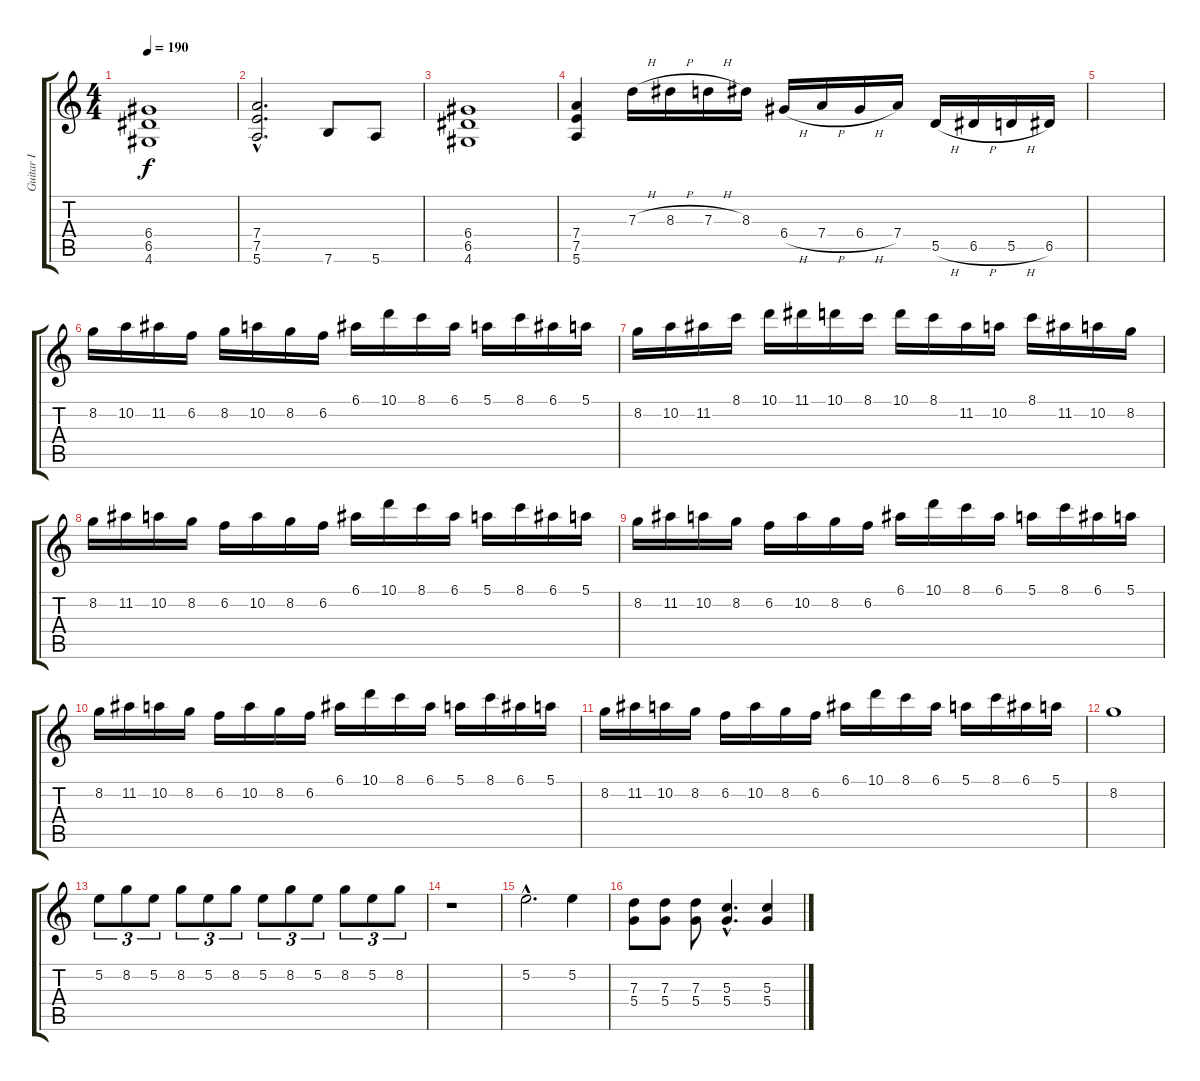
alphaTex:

\track ("Guitar I" "Guitar I") {instrument distortionguitar}
\staff {score tabs}
\tuning (E4 B3 G3 D3 A2 E2) {hide}
\ts (4 4)
\tempo 190
\clef g2
\ks c
(6.4 6.5 4.6).1{dy f} |
(7.4{hac} 7.5{hac} 5.6{hac}).2{d} 7.6.8 5.6.8 |
(6.4 6.5 4.6).1 |
(7.4 7.5 5.6).4 7.3{h}.16 8.3{h}.16 7.3{h}.16 8.3.16 6.4{h}.16 7.4{h}.16 6.4{h}.16 7.4.16 5.5{h}.16 6.5{h}.16 5.5{h}.16 6.5.16 |
|
8.2.16 10.2.16 11.2.16 6.2.16 8.2.16 10.2.16 8.2.16 6.2.16 6.1.16 10.1.16 8.1.16 6.1.16 5.1.16 8.1.16 6.1.16 5.1.16 |
8.2.16 10.2.16 11.2.16 8.1.16 10.1.16 11.1.16 10.1.16 8.1.16 10.1.16 8.1.16 11.2.16 10.2.16 8.1.16 11.2.16 10.2.16 8.2.16 |
8.2.16 11.2.16 10.2.16 8.2.16 6.2.16 10.2.16 8.2.16 6.2.16 6.1.16 10.1.16 8.1.16 6.1.16 5.1.16 8.1.16 6.1.16 5.1.16 |
8.2.16 11.2.16 10.2.16 8.2.16 6.2.16 10.2.16 8.2.16 6.2.16 6.1.16 10.1.16 8.1.16 6.1.16 5.1.16 8.1.16 6.1.16 5.1.16 |
8.2.16 11.2.16 10.2.16 8.2.16 6.2.16 10.2.16 8.2.16 6.2.16 6.1.16 10.1.16 8.1.16 6.1.16 5.1.16 8.1.16 6.1.16 5.1.16 |
8.2.16 11.2.16 10.2.16 8.2.16 6.2.16 10.2.16 8.2.16 6.2.16 6.1.16 10.1.16 8.1.16 6.1.16 5.1.16 8.1.16 6.1.16 5.1.16 |
8.2.1 |
5.2.8{tu (3 2)} 8.2.8{tu (3 2)} 5.2.8{tu (3 2)} 8.2.8{tu (3 2)} 5.2.8{tu (3 2)} 8.2.8{tu (3 2)} 5.2.8{tu (3 2)} 8.2.8{tu (3 2)} 5.2.8{tu (3 2)} 8.2.8{tu (3 2)} 5.2.8{tu (3 2)} 8.2.8{tu (3 2)} |
r.1 |
5.2{hac}.2{d volume 10} 5.2.4{volume 15} |
(7.3 5.4).8 (7.3 5.4).8 (7.3 5.4).8 (5.3{hac} 5.4{hac}).4{d} (5.3 5.4).4
